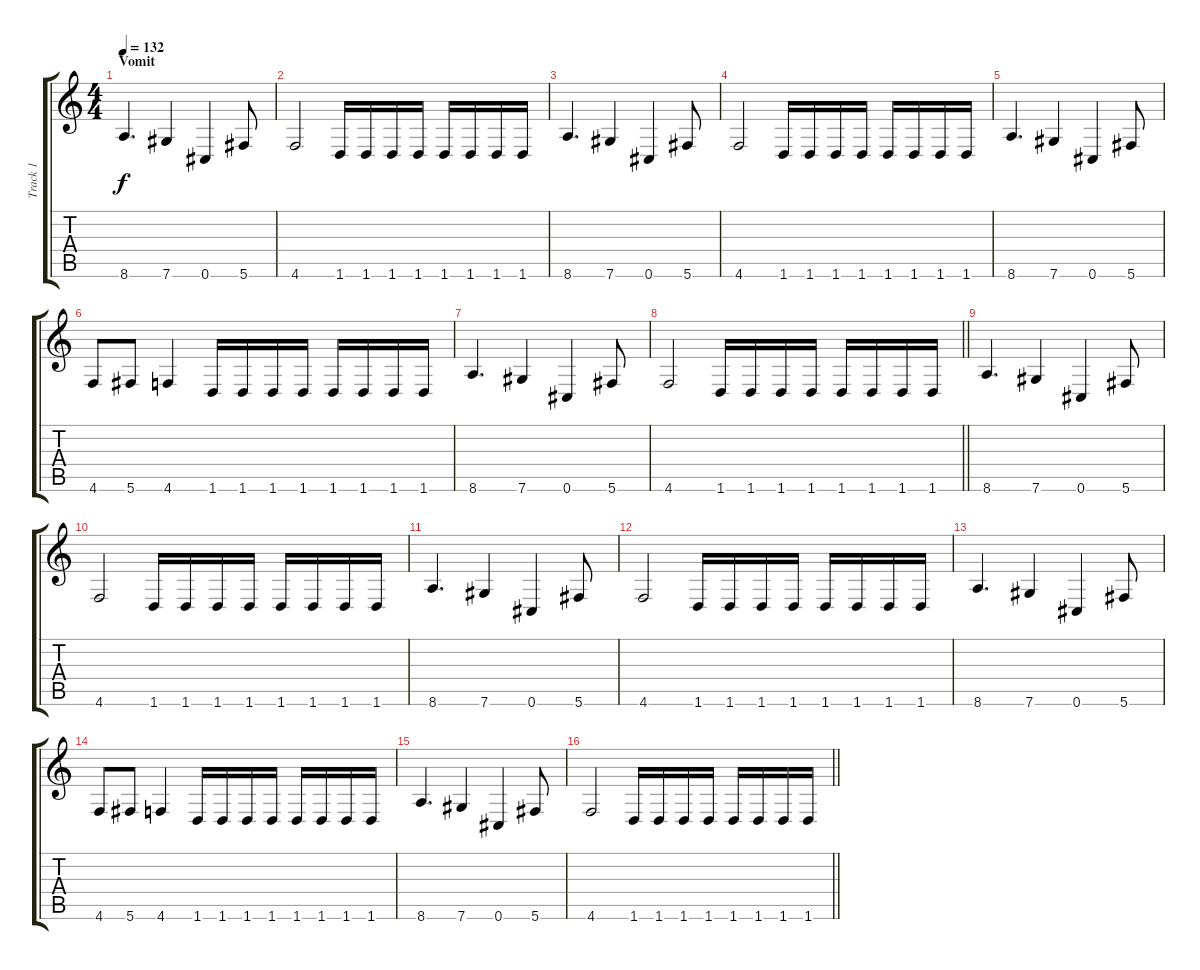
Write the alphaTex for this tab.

\track ("Track 1" "Track 1") {instrument distortionguitar}
\staff {score tabs}
\tuning (Db4 Ab3 E3 B2 Gb2 Db2) {hide}
\ts (4 4)
\section ("" "Vomit")
\tempo 132
\clef g2
\ks c
8.6.4{d dy f} 7.6.4 0.6.4 5.6.8 |
4.6.2 1.6.16 1.6.16 1.6.16 1.6.16 1.6.16 1.6.16 1.6.16 1.6.16 |
8.6.4{d} 7.6.4 0.6.4 5.6.8 |
4.6.2 1.6.16 1.6.16 1.6.16 1.6.16 1.6.16 1.6.16 1.6.16 1.6.16 |
8.6.4{d} 7.6.4 0.6.4 5.6.8 |
4.6.8 5.6.8 4.6.4 1.6.16 1.6.16 1.6.16 1.6.16 1.6.16 1.6.16 1.6.16 1.6.16 |
8.6.4{d} 7.6.4 0.6.4 5.6.8 |
\barLineRight lightlight
4.6.2 1.6.16 1.6.16 1.6.16 1.6.16 1.6.16 1.6.16 1.6.16 1.6.16 |
8.6.4{d} 7.6.4 0.6.4 5.6.8 |
4.6.2 1.6.16 1.6.16 1.6.16 1.6.16 1.6.16 1.6.16 1.6.16 1.6.16 |
8.6.4{d} 7.6.4 0.6.4 5.6.8 |
4.6.2 1.6.16 1.6.16 1.6.16 1.6.16 1.6.16 1.6.16 1.6.16 1.6.16 |
8.6.4{d} 7.6.4 0.6.4 5.6.8 |
4.6.8 5.6.8 4.6.4 1.6.16 1.6.16 1.6.16 1.6.16 1.6.16 1.6.16 1.6.16 1.6.16 |
8.6.4{d} 7.6.4 0.6.4 5.6.8 |
\barLineRight lightlight
4.6.2 1.6.16 1.6.16 1.6.16 1.6.16 1.6.16 1.6.16 1.6.16 1.6.16
